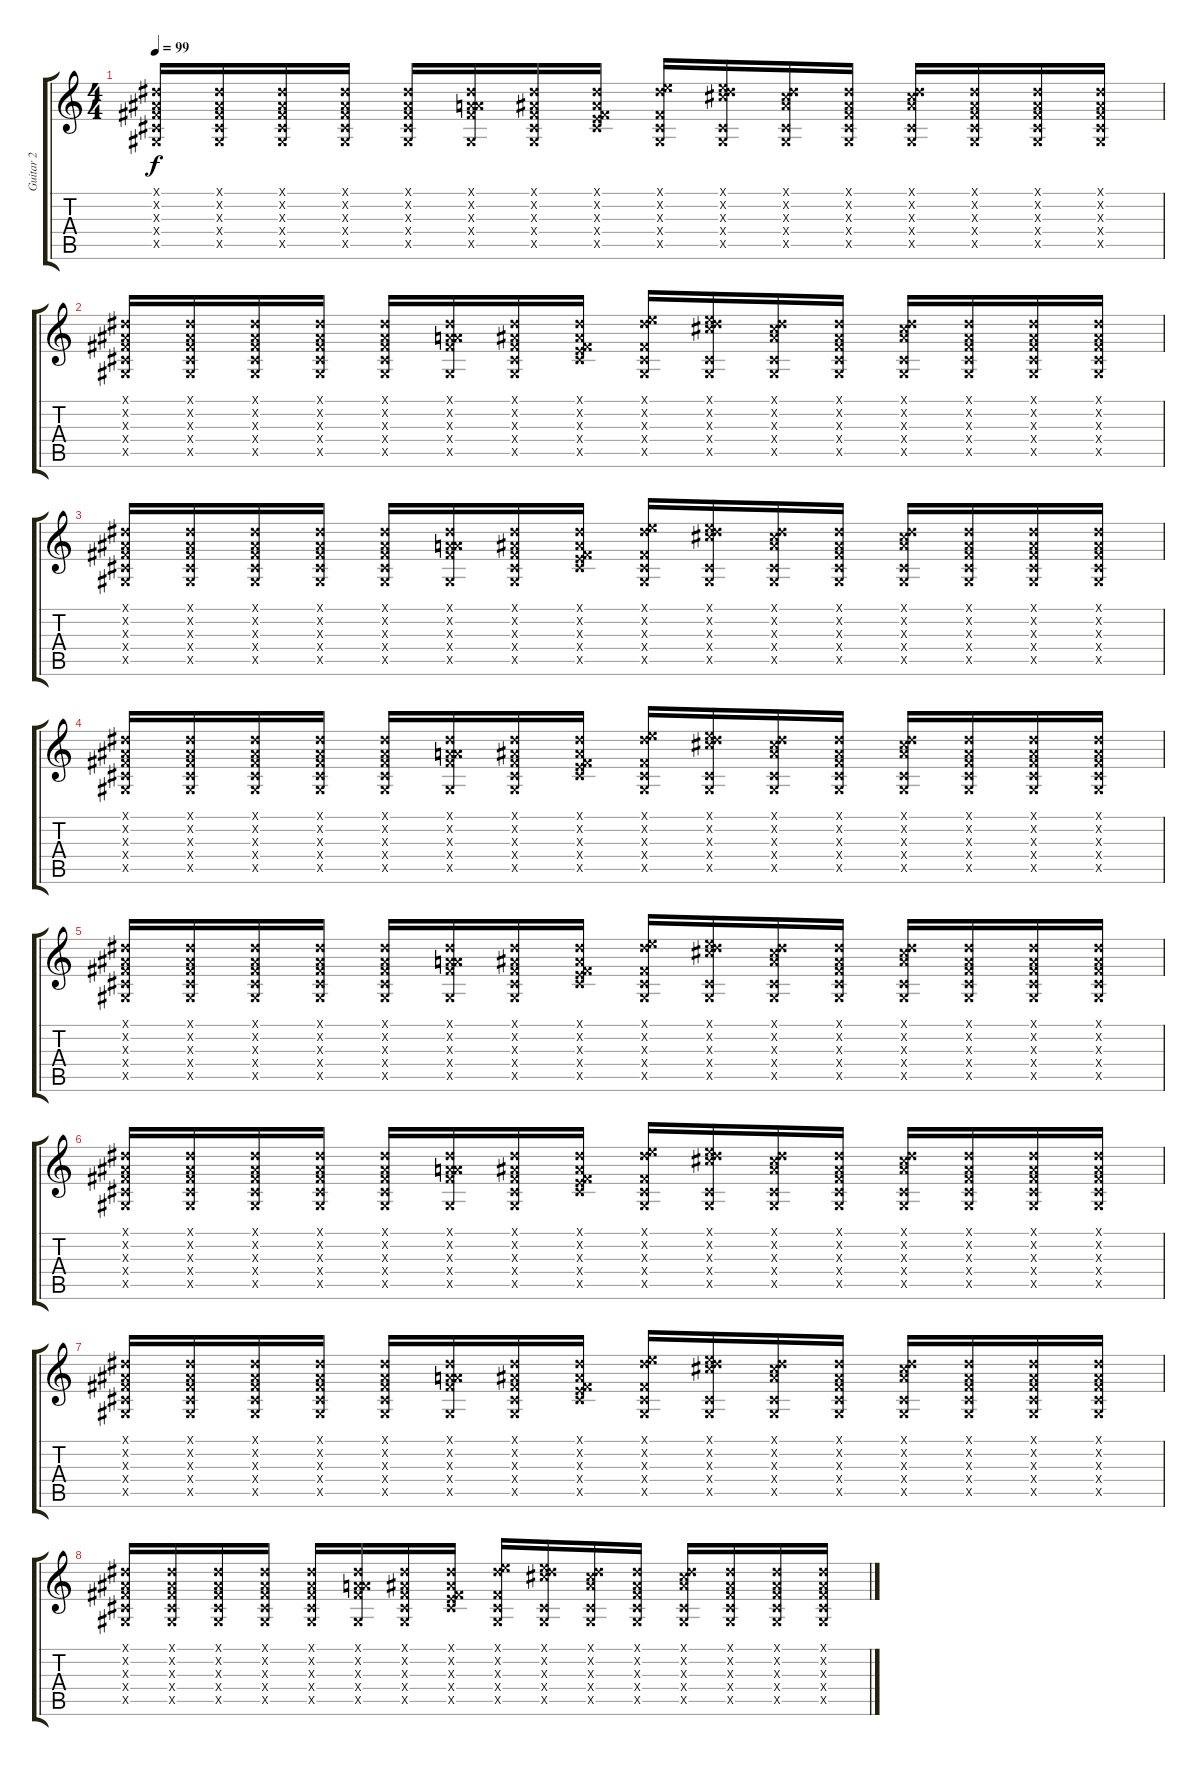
\track ("Guitar 2" "Guitar 2") {instrument electricguitarclean}
\staff {score tabs}
\tuning (Eb4 Bb3 Gb3 Db3 Ab2 Eb2) {hide}
\ts (4 4)
\tempo 99
\clef g2
\ks c
(0.1{x} 0.2{x} 0.3{x} 0.4{x} 0.5{x}).16{dy f volume 6 instrument overdrivenguitar} (0.1{x} 0.2{x} 0.3{x} 0.4{x} 0.5{x}).16 (0.1{x} 0.2{x} 0.3{x} 0.4{x} 0.5{x}).16 (0.1{x} 0.2{x} 0.3{x} 0.4{x} 0.5{x}).16 (0.1{x} 0.2{x} 0.3{x} 0.4{x} 0.5{x}).16 (0.1{x} 0.2{x} 0.3{x} 8.4{x} 0.5{x}).16 (0.1{x} 0.2{x} 0.3{x} 0.4{x} 0.5{x}).16 (0.1{x} 0.2{x} 0.3{x} 0.4{x} 8.5{x}).16 (0.1{x} 6.2{x} 0.3{x} 0.4{x} 0.5{x}).16 (0.1{x} 6.2{x} 7.3{x} 0.4{x} 0.5{x}).16 (0.1{x} 0.2{x} 7.3{x} 0.4{x} 0.5{x}).16 (0.1{x} 0.2{x} 0.3{x} 0.4{x} 0.5{x}).16 (0.1{x} 0.2{x} 7.3{x} 0.4{x} 0.5{x}).16 (0.1{x} 0.2{x} 0.3{x} 0.4{x} 0.5{x}).16 (0.1{x} 0.2{x} 0.3{x} 0.4{x} 0.5{x}).16 (0.1{x} 0.2{x} 0.3{x} 0.4{x} 0.5{x}).16 |
(0.1{x} 0.2{x} 0.3{x} 0.4{x} 0.5{x}).16 (0.1{x} 0.2{x} 0.3{x} 0.4{x} 0.5{x}).16 (0.1{x} 0.2{x} 0.3{x} 0.4{x} 0.5{x}).16 (0.1{x} 0.2{x} 0.3{x} 0.4{x} 0.5{x}).16 (0.1{x} 0.2{x} 0.3{x} 0.4{x} 0.5{x}).16 (0.1{x} 0.2{x} 0.3{x} 8.4{x} 0.5{x}).16 (0.1{x} 0.2{x} 0.3{x} 0.4{x} 0.5{x}).16 (0.1{x} 0.2{x} 0.3{x} 0.4{x} 8.5{x}).16 (0.1{x} 6.2{x} 0.3{x} 0.4{x} 0.5{x}).16 (0.1{x} 6.2{x} 7.3{x} 0.4{x} 0.5{x}).16 (0.1{x} 0.2{x} 7.3{x} 0.4{x} 0.5{x}).16 (0.1{x} 0.2{x} 0.3{x} 0.4{x} 0.5{x}).16 (0.1{x} 0.2{x} 7.3{x} 0.4{x} 0.5{x}).16 (0.1{x} 0.2{x} 0.3{x} 0.4{x} 0.5{x}).16 (0.1{x} 0.2{x} 0.3{x} 0.4{x} 0.5{x}).16 (0.1{x} 0.2{x} 0.3{x} 0.4{x} 0.5{x}).16 |
(0.1{x} 0.2{x} 0.3{x} 0.4{x} 0.5{x}).16 (0.1{x} 0.2{x} 0.3{x} 0.4{x} 0.5{x}).16 (0.1{x} 0.2{x} 0.3{x} 0.4{x} 0.5{x}).16 (0.1{x} 0.2{x} 0.3{x} 0.4{x} 0.5{x}).16 (0.1{x} 0.2{x} 0.3{x} 0.4{x} 0.5{x}).16 (0.1{x} 0.2{x} 0.3{x} 8.4{x} 0.5{x}).16 (0.1{x} 0.2{x} 0.3{x} 0.4{x} 0.5{x}).16 (0.1{x} 0.2{x} 0.3{x} 0.4{x} 8.5{x}).16 (0.1{x} 6.2{x} 0.3{x} 0.4{x} 0.5{x}).16 (0.1{x} 6.2{x} 7.3{x} 0.4{x} 0.5{x}).16 (0.1{x} 0.2{x} 7.3{x} 0.4{x} 0.5{x}).16 (0.1{x} 0.2{x} 0.3{x} 0.4{x} 0.5{x}).16 (0.1{x} 0.2{x} 7.3{x} 0.4{x} 0.5{x}).16 (0.1{x} 0.2{x} 0.3{x} 0.4{x} 0.5{x}).16 (0.1{x} 0.2{x} 0.3{x} 0.4{x} 0.5{x}).16 (0.1{x} 0.2{x} 0.3{x} 0.4{x} 0.5{x}).16 |
(0.1{x} 0.2{x} 0.3{x} 0.4{x} 0.5{x}).16 (0.1{x} 0.2{x} 0.3{x} 0.4{x} 0.5{x}).16 (0.1{x} 0.2{x} 0.3{x} 0.4{x} 0.5{x}).16 (0.1{x} 0.2{x} 0.3{x} 0.4{x} 0.5{x}).16 (0.1{x} 0.2{x} 0.3{x} 0.4{x} 0.5{x}).16 (0.1{x} 0.2{x} 0.3{x} 8.4{x} 0.5{x}).16 (0.1{x} 0.2{x} 0.3{x} 0.4{x} 0.5{x}).16 (0.1{x} 0.2{x} 0.3{x} 0.4{x} 8.5{x}).16 (0.1{x} 6.2{x} 0.3{x} 0.4{x} 0.5{x}).16 (0.1{x} 6.2{x} 7.3{x} 0.4{x} 0.5{x}).16 (0.1{x} 0.2{x} 7.3{x} 0.4{x} 0.5{x}).16 (0.1{x} 0.2{x} 0.3{x} 0.4{x} 0.5{x}).16 (0.1{x} 0.2{x} 7.3{x} 0.4{x} 0.5{x}).16 (0.1{x} 0.2{x} 0.3{x} 0.4{x} 0.5{x}).16 (0.1{x} 0.2{x} 0.3{x} 0.4{x} 0.5{x}).16 (0.1{x} 0.2{x} 0.3{x} 0.4{x} 0.5{x}).16 |
(0.1{x} 0.2{x} 0.3{x} 0.4{x} 0.5{x}).16 (0.1{x} 0.2{x} 0.3{x} 0.4{x} 0.5{x}).16 (0.1{x} 0.2{x} 0.3{x} 0.4{x} 0.5{x}).16 (0.1{x} 0.2{x} 0.3{x} 0.4{x} 0.5{x}).16 (0.1{x} 0.2{x} 0.3{x} 0.4{x} 0.5{x}).16 (0.1{x} 0.2{x} 0.3{x} 8.4{x} 0.5{x}).16 (0.1{x} 0.2{x} 0.3{x} 0.4{x} 0.5{x}).16 (0.1{x} 0.2{x} 0.3{x} 0.4{x} 8.5{x}).16 (0.1{x} 6.2{x} 0.3{x} 0.4{x} 0.5{x}).16 (0.1{x} 6.2{x} 7.3{x} 0.4{x} 0.5{x}).16 (0.1{x} 0.2{x} 7.3{x} 0.4{x} 0.5{x}).16 (0.1{x} 0.2{x} 0.3{x} 0.4{x} 0.5{x}).16 (0.1{x} 0.2{x} 7.3{x} 0.4{x} 0.5{x}).16 (0.1{x} 0.2{x} 0.3{x} 0.4{x} 0.5{x}).16 (0.1{x} 0.2{x} 0.3{x} 0.4{x} 0.5{x}).16 (0.1{x} 0.2{x} 0.3{x} 0.4{x} 0.5{x}).16 |
(0.1{x} 0.2{x} 0.3{x} 0.4{x} 0.5{x}).16 (0.1{x} 0.2{x} 0.3{x} 0.4{x} 0.5{x}).16 (0.1{x} 0.2{x} 0.3{x} 0.4{x} 0.5{x}).16 (0.1{x} 0.2{x} 0.3{x} 0.4{x} 0.5{x}).16 (0.1{x} 0.2{x} 0.3{x} 0.4{x} 0.5{x}).16 (0.1{x} 0.2{x} 0.3{x} 8.4{x} 0.5{x}).16 (0.1{x} 0.2{x} 0.3{x} 0.4{x} 0.5{x}).16 (0.1{x} 0.2{x} 0.3{x} 0.4{x} 8.5{x}).16 (0.1{x} 6.2{x} 0.3{x} 0.4{x} 0.5{x}).16 (0.1{x} 6.2{x} 7.3{x} 0.4{x} 0.5{x}).16 (0.1{x} 0.2{x} 7.3{x} 0.4{x} 0.5{x}).16 (0.1{x} 0.2{x} 0.3{x} 0.4{x} 0.5{x}).16 (0.1{x} 0.2{x} 7.3{x} 0.4{x} 0.5{x}).16 (0.1{x} 0.2{x} 0.3{x} 0.4{x} 0.5{x}).16 (0.1{x} 0.2{x} 0.3{x} 0.4{x} 0.5{x}).16 (0.1{x} 0.2{x} 0.3{x} 0.4{x} 0.5{x}).16 |
(0.1{x} 0.2{x} 0.3{x} 0.4{x} 0.5{x}).16 (0.1{x} 0.2{x} 0.3{x} 0.4{x} 0.5{x}).16 (0.1{x} 0.2{x} 0.3{x} 0.4{x} 0.5{x}).16 (0.1{x} 0.2{x} 0.3{x} 0.4{x} 0.5{x}).16 (0.1{x} 0.2{x} 0.3{x} 0.4{x} 0.5{x}).16 (0.1{x} 0.2{x} 0.3{x} 8.4{x} 0.5{x}).16 (0.1{x} 0.2{x} 0.3{x} 0.4{x} 0.5{x}).16 (0.1{x} 0.2{x} 0.3{x} 0.4{x} 8.5{x}).16 (0.1{x} 6.2{x} 0.3{x} 0.4{x} 0.5{x}).16 (0.1{x} 6.2{x} 7.3{x} 0.4{x} 0.5{x}).16 (0.1{x} 0.2{x} 7.3{x} 0.4{x} 0.5{x}).16 (0.1{x} 0.2{x} 0.3{x} 0.4{x} 0.5{x}).16 (0.1{x} 0.2{x} 7.3{x} 0.4{x} 0.5{x}).16 (0.1{x} 0.2{x} 0.3{x} 0.4{x} 0.5{x}).16 (0.1{x} 0.2{x} 0.3{x} 0.4{x} 0.5{x}).16 (0.1{x} 0.2{x} 0.3{x} 0.4{x} 0.5{x}).16 |
(0.1{x} 0.2{x} 0.3{x} 0.4{x} 0.5{x}).16 (0.1{x} 0.2{x} 0.3{x} 0.4{x} 0.5{x}).16 (0.1{x} 0.2{x} 0.3{x} 0.4{x} 0.5{x}).16 (0.1{x} 0.2{x} 0.3{x} 0.4{x} 0.5{x}).16 (0.1{x} 0.2{x} 0.3{x} 0.4{x} 0.5{x}).16 (0.1{x} 0.2{x} 0.3{x} 8.4{x} 0.5{x}).16 (0.1{x} 0.2{x} 0.3{x} 0.4{x} 0.5{x}).16 (0.1{x} 0.2{x} 0.3{x} 0.4{x} 8.5{x}).16 (0.1{x} 6.2{x} 0.3{x} 0.4{x} 0.5{x}).16 (0.1{x} 6.2{x} 7.3{x} 0.4{x} 0.5{x}).16 (0.1{x} 0.2{x} 7.3{x} 0.4{x} 0.5{x}).16 (0.1{x} 0.2{x} 0.3{x} 0.4{x} 0.5{x}).16 (0.1{x} 0.2{x} 7.3{x} 0.4{x} 0.5{x}).16 (0.1{x} 0.2{x} 0.3{x} 0.4{x} 0.5{x}).16 (0.1{x} 0.2{x} 0.3{x} 0.4{x} 0.5{x}).16 (0.1{x} 0.2{x} 0.3{x} 0.4{x} 0.5{x}).16
